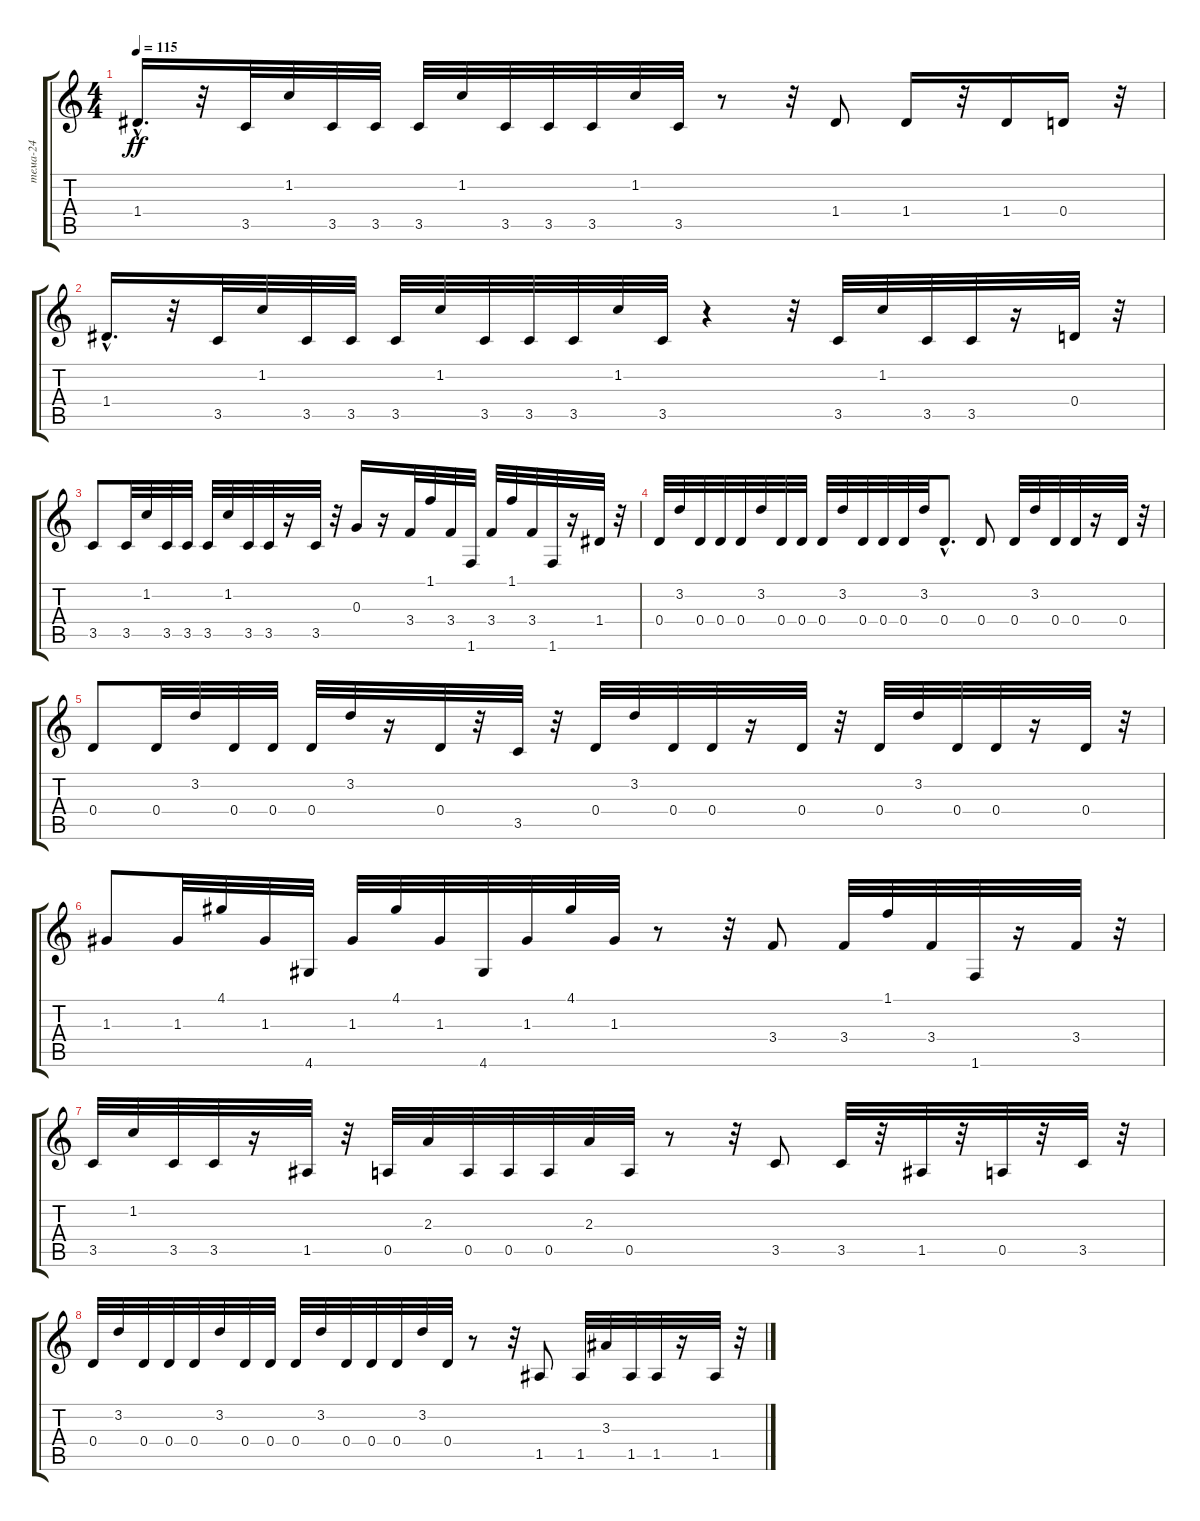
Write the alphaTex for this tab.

\track ("тема-24" "тема-24") {instrument overdrivenguitar}
\staff {score tabs}
\tuning (E4 B3 G3 D3 A2 E2) {hide}
\ts (4 4)
\tempo 115
\clef g2
\ks c
1.4{hac}.16{d dy ff} r.32 3.5.32 1.2.32 3.5.32 3.5.32 3.5.32 1.2.32 3.5.32 3.5.32 3.5.32 1.2.32 3.5.32 r.8 r.32 1.4.8 1.4.16 r.32 1.4.16 0.4.16 r.32 |
1.4{hac}.16{d} r.32 3.5.32 1.2.32 3.5.32 3.5.32 3.5.32 1.2.32 3.5.32 3.5.32 3.5.32 1.2.32 3.5.32 r.4 r.32 3.5.32 1.2.32 3.5.32 3.5.32 r.16 0.4.32 r.32 |
3.5.8 3.5.32 1.2.32 3.5.32 3.5.32 3.5.32 1.2.32 3.5.32 3.5.32 r.16 3.5.32 r.32 0.3.16 r.16 3.4.32 1.1.32 3.4.32 1.6.32 3.4.32 1.1.32 3.4.32 1.6.32 r.16 1.4.32 r.32 |
0.4.32 3.2.32 0.4.32 0.4.32 0.4.32 3.2.32 0.4.32 0.4.32 0.4.32 3.2.32 0.4.32 0.4.32 0.4.32 3.2.32{balance 8} 0.4{hac}.8{d} 0.4.8 0.4.32 3.2.32 0.4.32 0.4.32 r.16 0.4.32 r.32 |
0.4.8{balance 16} 0.4.32 3.2.32 0.4.32 0.4.32 0.4.32 3.2.32 r.16 0.4.32{balance 13} r.32 3.5.32{balance 12} r.32 0.4.32{balance 8} 3.2.32 0.4.32 0.4.32 r.16 0.4.32 r.32 0.4.32 3.2.32 0.4.32 0.4.32 r.16 0.4.32 r.32 |
1.3.8 1.3.32 4.1.32 1.3.32 4.6.32 1.3.32 4.1.32{balance 16} 1.3.32 4.6.32 1.3.32 4.1.32 1.3.32 r.8 r.32 3.4.8 3.4.32{balance 8} 1.1.32 3.4.32 1.6.32 r.16 3.4.32 r.32 |
3.5.32 1.2.32 3.5.32 3.5.32 r.16 1.5.32 r.32 0.5.32 2.3.32 0.5.32 0.5.32 0.5.32 2.3.32 0.5.32 r.8 r.32 3.5.8 3.5.32 r.32 1.5.32 r.32 0.5.32 r.32 3.5.32 r.32 |
0.4.32 3.2.32 0.4.32 0.4.32 0.4.32 3.2.32 0.4.32 0.4.32 0.4.32 3.2.32 0.4.32 0.4.32 0.4.32 3.2.32 0.4.32 r.8 r.32 1.5.8 1.5.32 3.3.32 1.5.32 1.5.32 r.16 1.5.32 r.32
